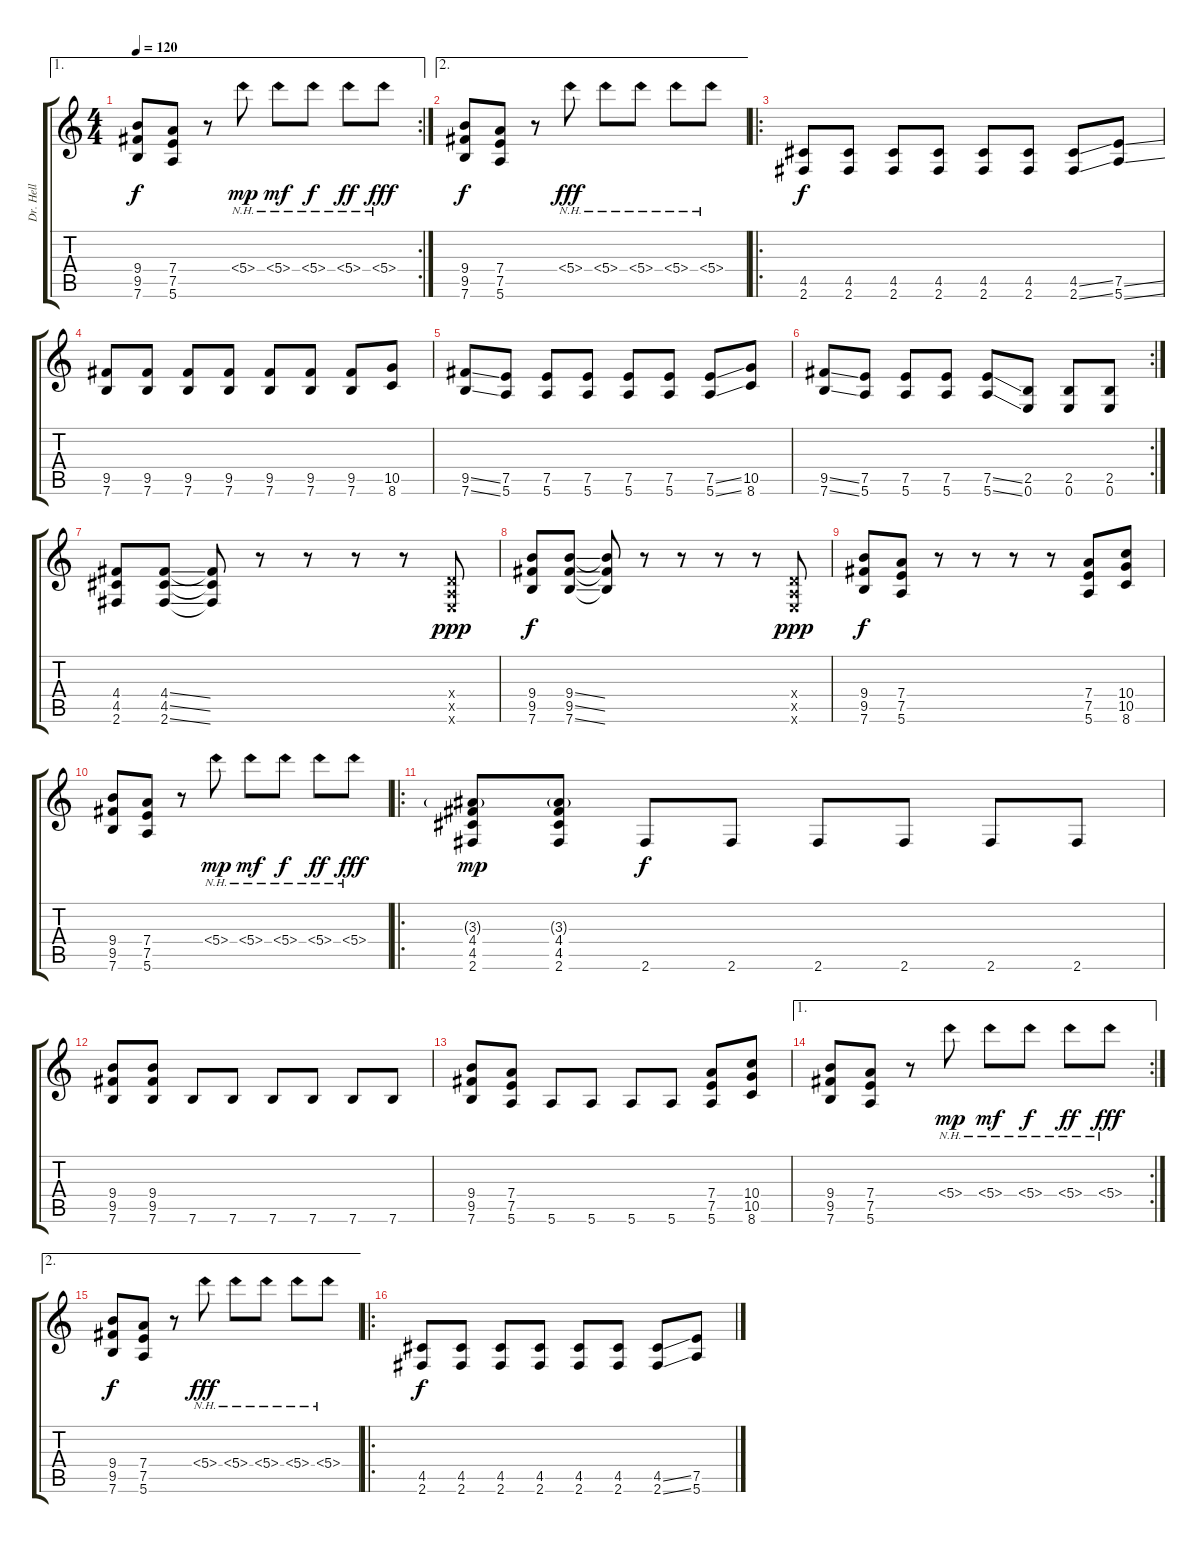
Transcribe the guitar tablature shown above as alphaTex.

\track ("Dr. Hell     -   Guitar" "Dr. Hell  ") {instrument overdrivenguitar}
\staff {score tabs}
\tuning (E4 B3 G3 D3 A2 E2) {hide}
\ae 1
\rc 2
\ts (4 4)
\tempo 120
\clef g2
\ks c
(9.4 9.5 7.6).8{dy f} (7.4 7.5 5.6).8 r.8 5.4{nh}.8{dy mp} 5.4{nh}.8{dy mf} 5.4{nh}.8{dy f} 5.4{nh}.8{dy ff} 5.4{nh}.8{dy fff} |
\ae 2
(9.4 9.5 7.6).8{dy f} (7.4 7.5 5.6).8 r.8 5.4{nh}.8{dy fff} 5.4{nh}.8 5.4{nh}.8 5.4{nh}.8 5.4{nh}.8 |
\ro
(4.5 2.6).8{dy f} (4.5 2.6).8 (4.5 2.6).8 (4.5 2.6).8 (4.5 2.6).8 (4.5 2.6).8 (4.5{ss} 2.6{ss}).8 (7.5{ss} 5.6{ss}).8 |
(9.5 7.6).8 (9.5 7.6).8 (9.5 7.6).8 (9.5 7.6).8 (9.5 7.6).8 (9.5 7.6).8 (9.5 7.6).8 (10.5 8.6).8 |
(9.5{ss} 7.6{ss}).8 (7.5 5.6).8 (7.5 5.6).8 (7.5 5.6).8 (7.5 5.6).8 (7.5 5.6).8 (7.5{ss} 5.6{ss}).8 (10.5 8.6).8 |
\rc 2
(9.5{ss} 7.6{ss}).8 (7.5 5.6).8 (7.5 5.6).8 (7.5 5.6).8 (7.5{ss} 5.6{ss}).8 (2.5 0.6).8 (2.5 0.6).8 (2.5 0.6).8 |
(4.4 4.5 2.6).8 (4.4{ss} 4.5{ss} 2.6{ss}).8 (4.4{t} 4.5{t} 2.6{t}).8 r.8 r.8 r.8 r.8 (0.4{x} 0.5{x} 0.6{x}).8{dy ppp} |
(9.4 9.5 7.6).8{dy f} (9.4{ss} 9.5{ss} 7.6{ss}).8 (9.4{t} 9.5{t} 7.6{t}).8 r.8 r.8 r.8 r.8 (0.4{x} 0.5{x} 0.6{x}).8{dy ppp} |
(9.4 9.5 7.6).8{dy f} (7.4 7.5 5.6).8 r.8 r.8 r.8 r.8 (7.4 7.5 5.6).8 (10.4 10.5 8.6).8 |
(9.4 9.5 7.6).8 (7.4 7.5 5.6).8 r.8 5.4{nh}.8{dy mp} 5.4{nh}.8{dy mf} 5.4{nh}.8{dy f} 5.4{nh}.8{dy ff} 5.4{nh}.8{dy fff} |
\ro
(3.3{g} 4.4 4.5 2.6).8{dy mp} (3.3{g} 4.4 4.5 2.6).8 2.6.8{dy f} 2.6.8 2.6.8 2.6.8 2.6.8 2.6.8 |
(9.4 9.5 7.6).8 (9.4 9.5 7.6).8 7.6.8 7.6.8 7.6.8 7.6.8 7.6.8 7.6.8 |
(9.4 9.5 7.6).8 (7.4 7.5 5.6).8 5.6.8 5.6.8 5.6.8 5.6.8 (7.4 7.5 5.6).8 (10.4 10.5 8.6).8 |
\ae 1
\rc 2
(9.4 9.5 7.6).8 (7.4 7.5 5.6).8 r.8 5.4{nh}.8{dy mp} 5.4{nh}.8{dy mf} 5.4{nh}.8{dy f} 5.4{nh}.8{dy ff} 5.4{nh}.8{dy fff} |
\ae 2
(9.4 9.5 7.6).8{dy f} (7.4 7.5 5.6).8 r.8 5.4{nh}.8{dy fff} 5.4{nh}.8 5.4{nh}.8 5.4{nh}.8 5.4{nh}.8 |
\ro
(4.5 2.6).8{dy f} (4.5 2.6).8 (4.5 2.6).8 (4.5 2.6).8 (4.5 2.6).8 (4.5 2.6).8 (4.5{ss} 2.6{ss}).8 (7.5{ss} 5.6{ss}).8
